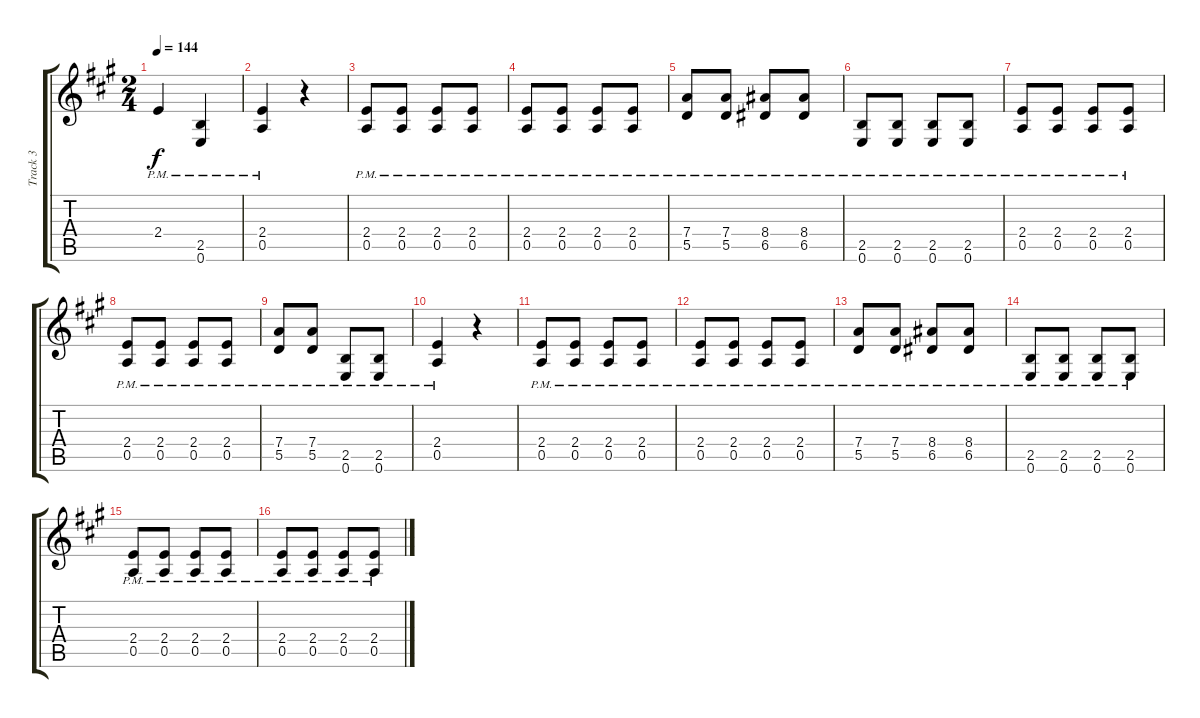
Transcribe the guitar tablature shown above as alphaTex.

\track ("Track 3" "Track 3") {instrument distortionguitar}
\staff {score tabs}
\tuning (E4 B3 G3 D3 A2 E2) {hide}
\ts (2 4)
\tempo 144
\clef g2
\ks a
2.4{pm}.4{dy f} (2.5{pm} 0.6{pm}).4 |
(2.4{pm} 0.5{pm}).4 r.4 |
(2.4{pm} 0.5{pm}).8 (2.4{pm} 0.5{pm}).8 (2.4{pm} 0.5{pm}).8 (2.4{pm} 0.5{pm}).8 |
(2.4{pm} 0.5{pm}).8 (2.4{pm} 0.5{pm}).8 (2.4{pm} 0.5{pm}).8 (2.4{pm} 0.5{pm}).8 |
(7.4{pm} 5.5{pm}).8 (7.4{pm} 5.5{pm}).8 (8.4{pm} 6.5{pm}).8 (8.4{pm} 6.5{pm}).8 |
(2.5{pm} 0.6{pm}).8 (2.5{pm} 0.6{pm}).8 (2.5{pm} 0.6{pm}).8 (2.5{pm} 0.6{pm}).8 |
(2.4{pm} 0.5{pm}).8 (2.4{pm} 0.5{pm}).8 (2.4{pm} 0.5{pm}).8 (2.4{pm} 0.5{pm}).8 |
(2.4{pm} 0.5{pm}).8 (2.4{pm} 0.5{pm}).8 (2.4{pm} 0.5{pm}).8 (2.4{pm} 0.5{pm}).8 |
(7.4{pm} 5.5{pm}).8 (7.4{pm} 5.5{pm}).8 (2.5{pm} 0.6{pm}).8 (2.5{pm} 0.6{pm}).8 |
(2.4{pm} 0.5{pm}).4 r.4 |
(2.4{pm} 0.5{pm}).8 (2.4{pm} 0.5{pm}).8 (2.4{pm} 0.5{pm}).8 (2.4{pm} 0.5{pm}).8 |
(2.4{pm} 0.5{pm}).8 (2.4{pm} 0.5{pm}).8 (2.4{pm} 0.5{pm}).8 (2.4{pm} 0.5{pm}).8 |
(7.4{pm} 5.5{pm}).8 (7.4{pm} 5.5{pm}).8 (8.4{pm} 6.5{pm}).8 (8.4{pm} 6.5{pm}).8 |
(2.5{pm} 0.6{pm}).8 (2.5{pm} 0.6{pm}).8 (2.5{pm} 0.6{pm}).8 (2.5{pm} 0.6{pm}).8 |
(2.4{pm} 0.5{pm}).8 (2.4{pm} 0.5{pm}).8 (2.4{pm} 0.5{pm}).8 (2.4{pm} 0.5{pm}).8 |
(2.4{pm} 0.5{pm}).8 (2.4{pm} 0.5{pm}).8 (2.4{pm} 0.5{pm}).8 (2.4{pm} 0.5{pm}).8
